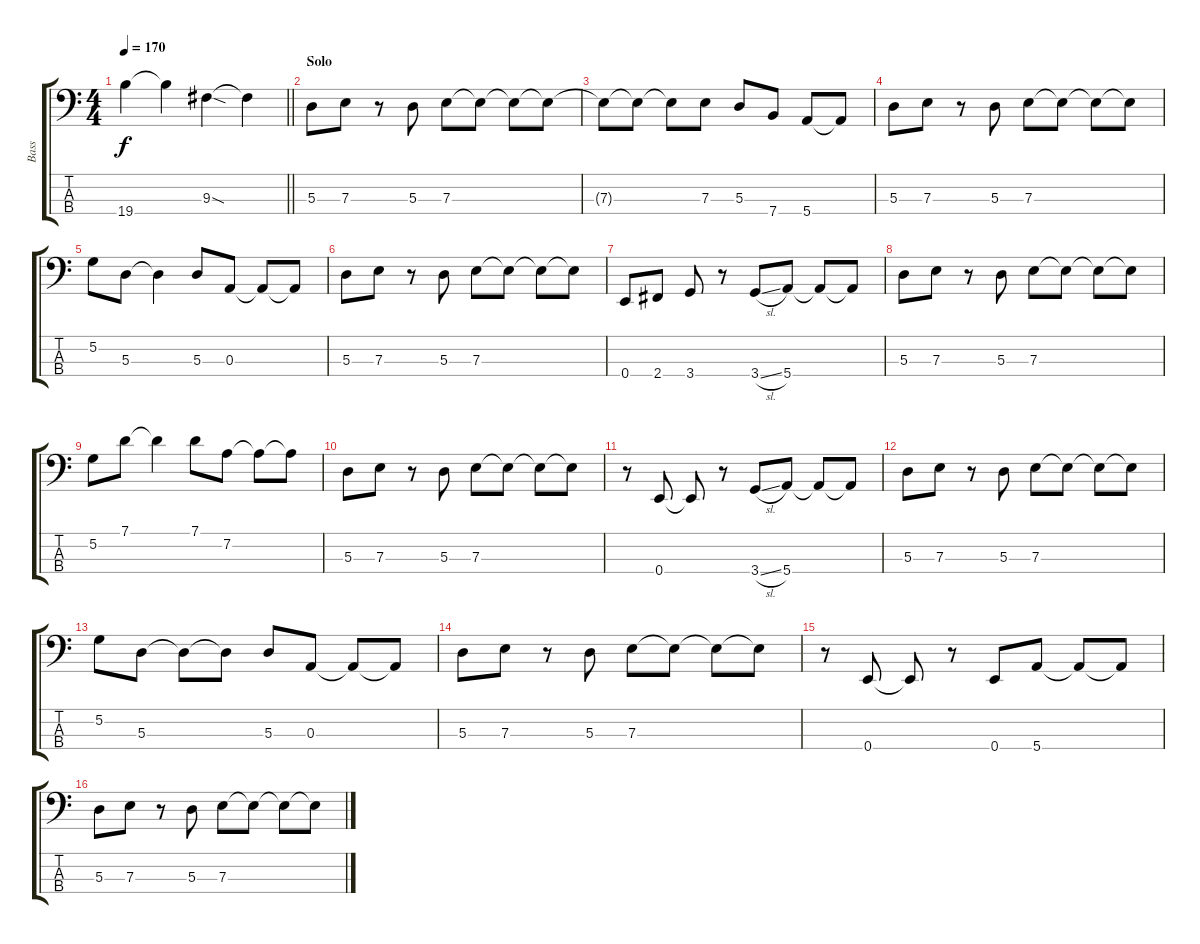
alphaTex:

\track ("Bass" "Bass") {instrument electricbassfinger}
\staff {score tabs}
\tuning (G2 D2 A1 E1) {hide}
\ts (4 4)
\tempo 170
\clef f4
\barLineRight lightlight
\ks c
19.4{t}.4{dy f} 19.4{t}.4 9.3{sod}.4 9.3{t}.4 |
\section ("" "Solo")
5.3.8 7.3.8 r.8 5.3.8 7.3.8 7.3{t}.8 7.3{t}.8 7.3{t}.8 |
7.3{t}.8 7.3{t}.8 7.3{t}.8 7.3.8 5.3.8 7.4.8 5.4.8 5.4{t}.8 |
5.3.8 7.3.8 r.8 5.3.8 7.3.8 7.3{t}.8 7.3{t}.8 7.3{t}.8 |
5.2.8 5.3.8 5.3{t}.4 5.3.8 0.3.8 0.3{t}.8 0.3{t}.8 |
5.3.8 7.3.8 r.8 5.3.8 7.3.8 7.3{t}.8 7.3{t}.8 7.3{t}.8 |
0.4.8 2.4.8 3.4.8 r.8 3.4{sl}.8 5.4.8 5.4{t}.8 5.4{t}.8 |
5.3.8 7.3.8 r.8 5.3.8 7.3.8 7.3{t}.8 7.3{t}.8 7.3{t}.8 |
5.2.8 7.1.8 7.1{t}.4 7.1.8 7.2.8 7.2{t}.8 7.2{t}.8 |
5.3.8 7.3.8 r.8 5.3.8 7.3.8 7.3{t}.8 7.3{t}.8 7.3{t}.8 |
r.8 0.4.8 0.4{t}.8 r.8 3.4{sl}.8 5.4.8 5.4{t}.8 5.4{t}.8 |
5.3.8 7.3.8 r.8 5.3.8 7.3.8 7.3{t}.8 7.3{t}.8 7.3{t}.8 |
5.2.8 5.3.8 5.3{t}.8 5.3{t}.8 5.3.8 0.3.8 0.3{t}.8 0.3{t}.8 |
5.3.8 7.3.8 r.8 5.3.8 7.3.8 7.3{t}.8 7.3{t}.8 7.3{t}.8 |
r.8 0.4.8 0.4{t}.8 r.8 0.4.8 5.4.8 5.4{t}.8 5.4{t}.8 |
5.3.8 7.3.8 r.8 5.3.8 7.3.8 7.3{t}.8 7.3{t}.8 7.3{t}.8
